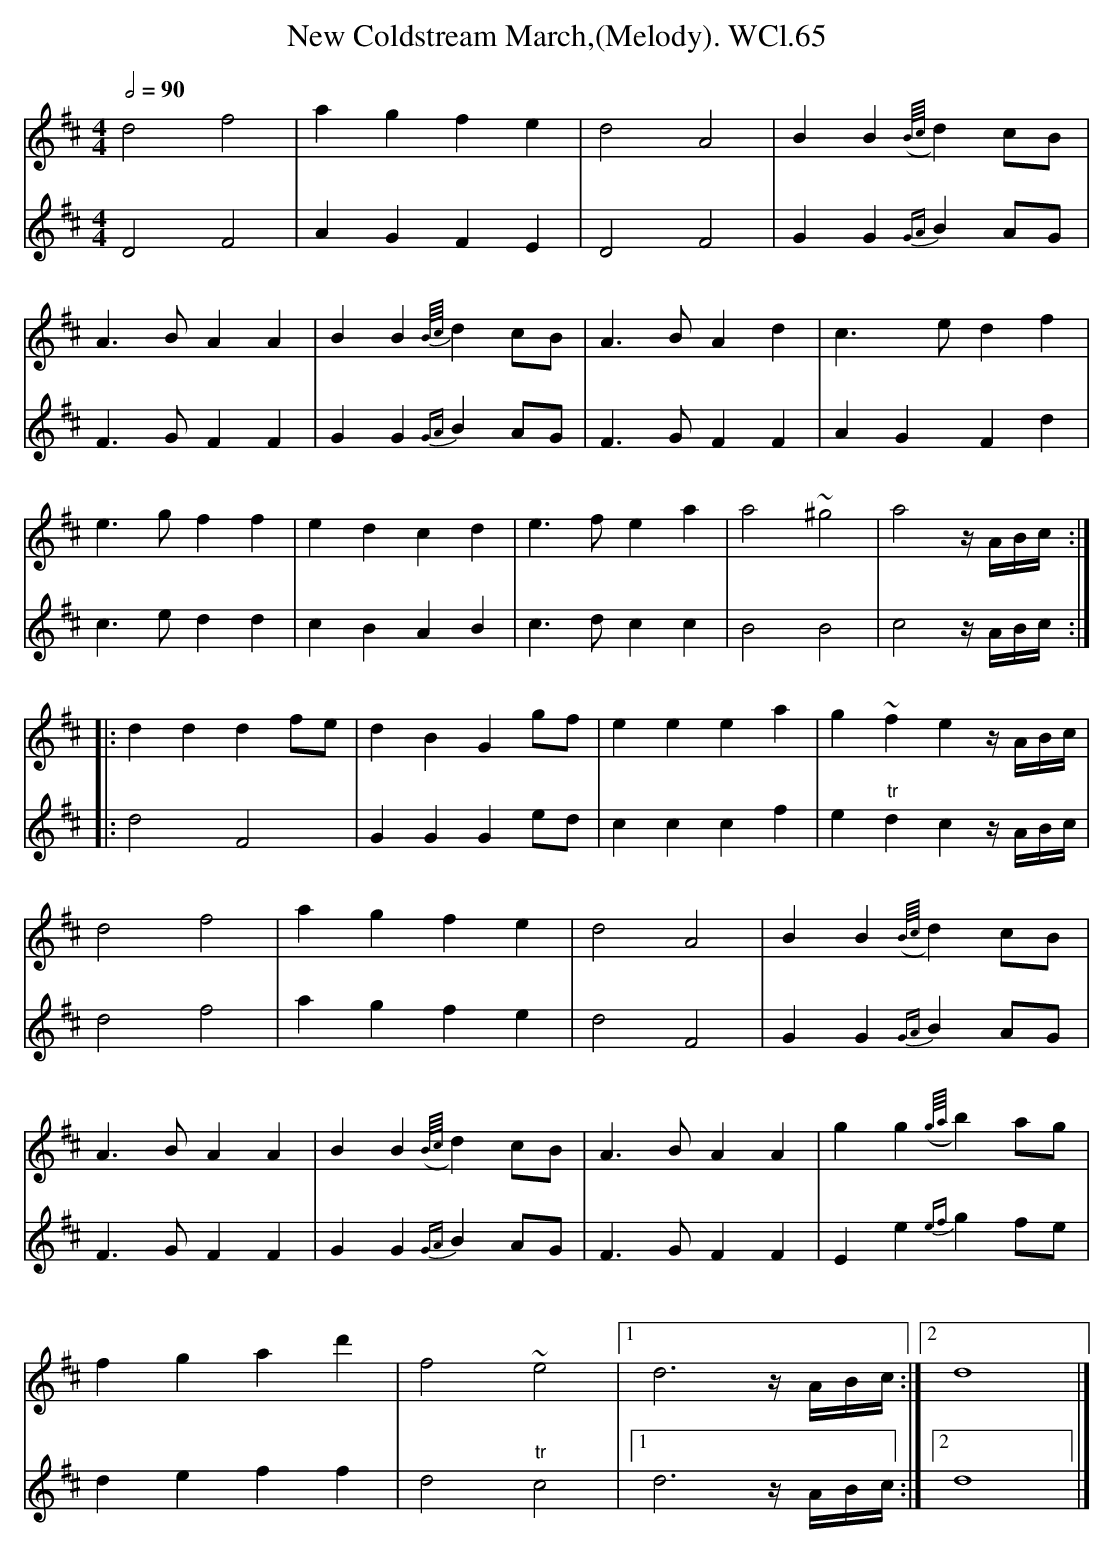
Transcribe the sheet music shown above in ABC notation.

X:1
T:New Coldstream March,(Melody). WCl.65
M:4/4
L:1/4
Q:1/2=90
K:D
[V:1]d2f2|agfe|d2A2|BB ({B/4c/4}d)c/2B/2|
[V:2]D2F2|AGFE|D2F2|GG{GA}BA/2G/2|
[V:1]A>BAA|BB {B/4c/4}dc/2B/2|A>BAd|c>edf|
[V:2]F>GFF|GG{GA}BA/G/|F>GFF|AGFd|
[V:1]e>gff|edcd|e>fea|a2~^g2|a2z/4A/4B/4c/4:|
[V:2]c>edd|cBAB|c>dcc|B2B2|c2z/4A/4B/4c/4:|
[V:1]|:dddf/e/|dBGg/2f/2|eeea|g~fez/4A/4B/4c/4|
[V:2]|:d2F2|GGGe/d/|cccf|e"tr"dcz/4A/4B/4c/4|
[V:1]d2f2|agfe|d2A2|BB ({B/4c/4}d)c/2B/2|
[V:2]d2f2|agfe|d2F2|GG{GA}BA/G/|
[V:1]A>BAA|BB ({B/4c/4}d)c/2B/2|A>BAA|gg ({g/4a/4}b)a/2g/2|
[V:2]F>GFF|GG{GA}BA/G/|F>GFF|Ee{ef}gf/e/|
[V:1]fgad'|f2~e2|1d3z/4A/4B/4c/4:|2d4|]
[V:2]deff|d2"tr"c2|1d3z/4A/4B/4c/4:|2d4|]
